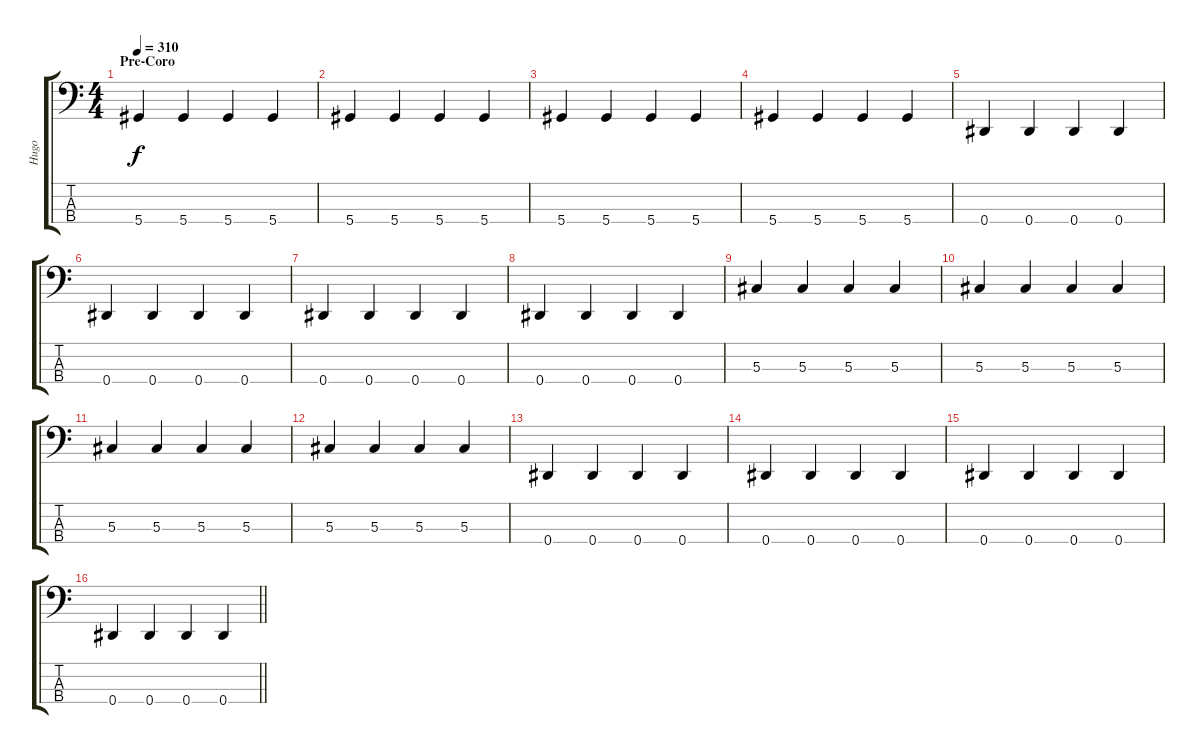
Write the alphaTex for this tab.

\track ("Hugo" "Hugo") {instrument electricbasspick}
\staff {score tabs}
\tuning (Gb2 Db2 Ab1 Eb1) {hide}
\ts (4 4)
\section ("" "Pre-Coro")
\tempo 310
\clef f4
\ks c
5.4.4{dy f} 5.4.4 5.4.4 5.4.4 |
5.4.4 5.4.4 5.4.4 5.4.4 |
5.4.4 5.4.4 5.4.4 5.4.4 |
5.4.4 5.4.4 5.4.4 5.4.4 |
0.4.4 0.4.4 0.4.4 0.4.4 |
0.4.4 0.4.4 0.4.4 0.4.4 |
0.4.4 0.4.4 0.4.4 0.4.4 |
0.4.4 0.4.4 0.4.4 0.4.4 |
5.3.4 5.3.4 5.3.4 5.3.4 |
5.3.4 5.3.4 5.3.4 5.3.4 |
5.3.4 5.3.4 5.3.4 5.3.4 |
5.3.4 5.3.4 5.3.4 5.3.4 |
0.4.4 0.4.4 0.4.4 0.4.4 |
0.4.4 0.4.4 0.4.4 0.4.4 |
0.4.4 0.4.4 0.4.4 0.4.4 |
\barLineRight lightlight
0.4.4 0.4.4 0.4.4 0.4.4
